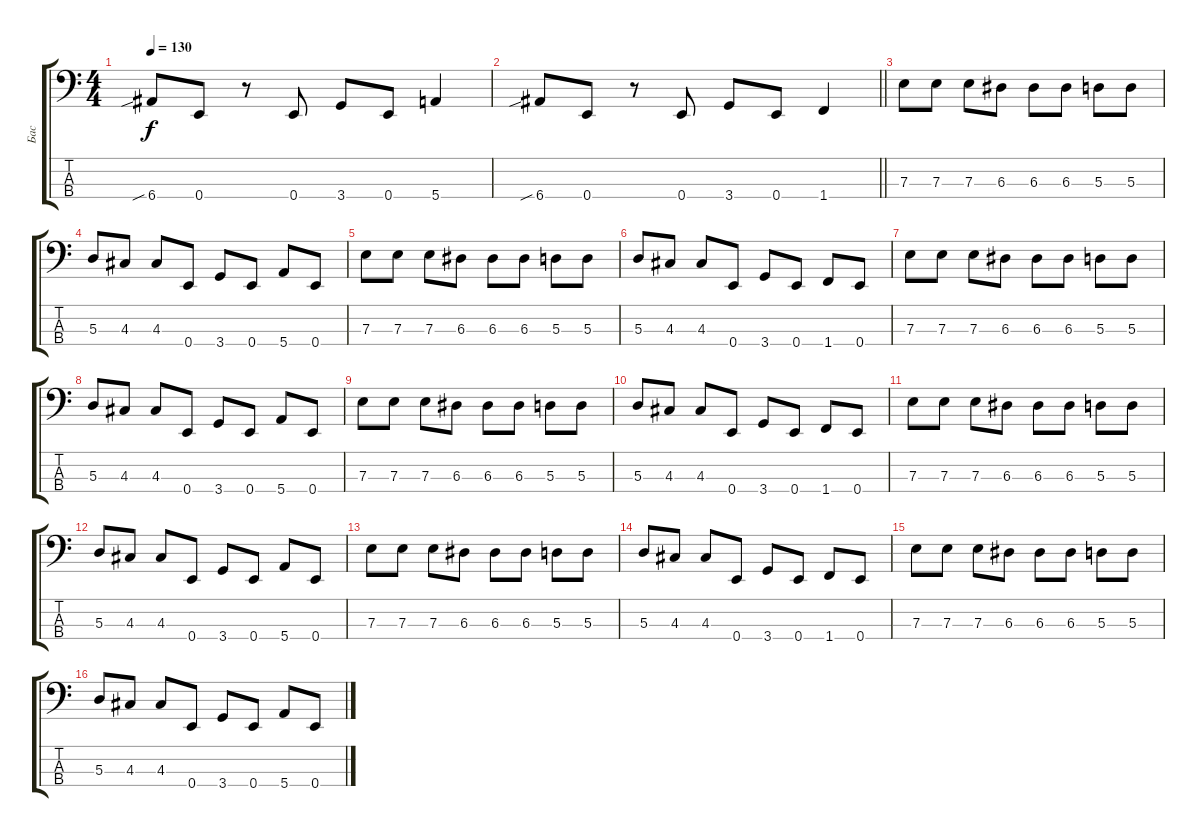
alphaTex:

\track ("Бас" "Бас") {instrument electricbassfinger}
\staff {score tabs}
\tuning (G2 D2 A1 E1) {hide}
\ts (4 4)
\tempo 130
\clef f4
\ks c
6.4{sib}.8{dy f} 0.4.8 r.8 0.4.8 3.4.8 0.4.8 5.4.4 |
\barLineRight lightlight
6.4{sib}.8 0.4.8 r.8 0.4.8 3.4.8 0.4.8 1.4.4 |
7.3.8 7.3.8 7.3.8 6.3.8 6.3.8 6.3.8 5.3.8 5.3.8 |
5.3.8 4.3.8 4.3.8 0.4.8 3.4.8 0.4.8 5.4.8 0.4.8 |
7.3.8 7.3.8 7.3.8 6.3.8 6.3.8 6.3.8 5.3.8 5.3.8 |
5.3.8 4.3.8 4.3.8 0.4.8 3.4.8 0.4.8 1.4.8 0.4.8 |
7.3.8 7.3.8 7.3.8 6.3.8 6.3.8 6.3.8 5.3.8 5.3.8 |
5.3.8 4.3.8 4.3.8 0.4.8 3.4.8 0.4.8 5.4.8 0.4.8 |
7.3.8 7.3.8 7.3.8 6.3.8 6.3.8 6.3.8 5.3.8 5.3.8 |
5.3.8 4.3.8 4.3.8 0.4.8 3.4.8 0.4.8 1.4.8 0.4.8 |
7.3.8 7.3.8 7.3.8 6.3.8 6.3.8 6.3.8 5.3.8 5.3.8 |
5.3.8 4.3.8 4.3.8 0.4.8 3.4.8 0.4.8 5.4.8 0.4.8 |
7.3.8 7.3.8 7.3.8 6.3.8 6.3.8 6.3.8 5.3.8 5.3.8 |
5.3.8 4.3.8 4.3.8 0.4.8 3.4.8 0.4.8 1.4.8 0.4.8 |
7.3.8 7.3.8 7.3.8 6.3.8 6.3.8 6.3.8 5.3.8 5.3.8 |
5.3.8 4.3.8 4.3.8 0.4.8 3.4.8 0.4.8 5.4.8 0.4.8
